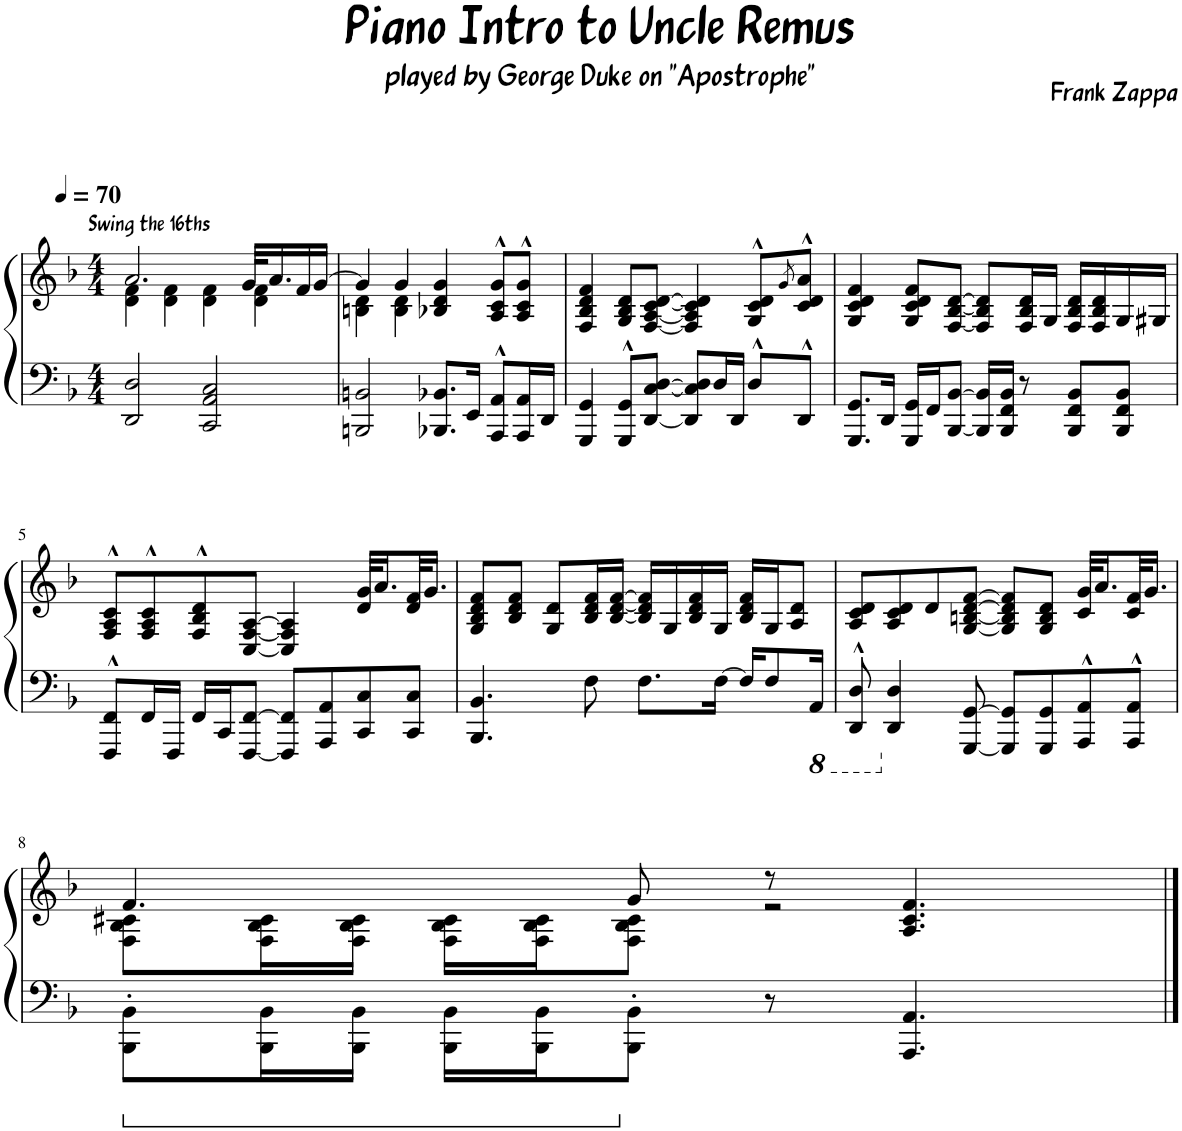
**kern	**kern
*part1	*part1
*staff2	*staff1
*I"Piano	*
*I'Pno.	*
*clefF4	*clefG2
*k[b-]	*k[b-]
*M4/4	*M4/4
*MM70	*MM70
=1	=1
*	*^
!	!LO:TX:a:t=Swing the 16ths	!
2DD/ 2D/	2.a/	4d\ 4f\
.	.	4d\ 4f\
2CC/ 2AA/ 2C/	.	4d\ 4f\
.	32g/KLL	4d\ 4f\
.	16.a/	.
.	16f/	.
.	[16g/JJ	.
=2	=2	=2
2BBBn/ 2BBn/	4g/]	4Bn\ 4d\
.	4g/	4B\ 4d\
8.BBB-X/ 8.BB-X/L	4B-X/ 4d/ 4g/	2ryy
16EE/Jk	.	.
8AAA/^^ 8AA/^^L	8A/^^ 8c/^^ 8g/^^L	.
16AAA/ 16AA/L	8A/^^ 8c/^^ 8g/^^J	.
16DD/JJ	.	.
*	*v	*v
=3	=3
4GGG/ 4GG/	4F/ 4B-/ 4d/ 4f/
8GGG/^^ 8GG/^^L	8G/ 8B-/ 8d/L
[8DD/ [8C/ [8D/J	[8F/ [8A/ [8c/ [8d/J
8DD/] 8C/] 8D/]L	4F/] 4A/] 4c/] 4d/]
16D/L	.
16DD/JJ	.
8D^^/L	8G/^^ 8c/^^ 8d/^^L
.	8qg/
8DD^^/J	8c/^^ 8d/^^ 8a/^^J
=4	=4
8.GGG/ 8.GG/L	4G/ 4c/ 4d/ 4f/
16DD/Jk	.
16GGG/ 16GG/LL	8G/ 8c/ 8d/ 8f/L
16FF/J	.
[8BBB-/ [8BB-/J	[8F/ [8B-/ [8d/J
16BBB-/] 16BB-/]LL	8F/] 8B-/] 8d/]L
16BBB-/ 16FF/ 16BB-/JJ	.
8r	16F/ 16B-/ 16d/L
.	16G/JJ
8BBB-/ 8FF/ 8BB-/L	16F/ 16B-/ 16d/LL
.	16F/ 16B-/ 16d/
8BBB-/ 8FF/ 8BB-/J	16G/
.	16G#X/JJ
!!LO:LB:g=z
=5	=5
8FFF/^^ 8FF/^^L	8F/^^ 8A/^^ 8c/^^L
16FF/L	8F/^^ 8A/^^ 8c/^^
16FFF/JJ	.
16FF/LL	8F/^^ 8B-/^^ 8d/^^
16CC/J	.
[8FFF/ [8FF/J	[8C/ [8F/ [8A/J
8FFF/] 8FF/]L	4C/] 4F/] 4A/]
8AAA/ 8AA/	.
8CC/ 8C/	32d/ 32g/KLL
.	16.a/
8CC/ 8C/J	32d/ 32f/K
.	16.g/JJ
=6	=6
4.BBB-/ 4.BB-/	8G/ 8B-/ 8d/ 8f/L
.	8B-/ 8d/ 8f/J
.	8G/ 8d/L
8F\	16B-/ 16d/ 16f/L
.	[16B-/ [16d/ [16f/JJ
8.F\L	16B-/] 16d/] 16f/]LL
.	16G/
.	16B-/ 16d/ 16f/
[16F\Jk	16G/JJ
16F/KL]	16B-/ 16d/ 16f/LL
8F/	16G/J
.	8A/ 8d/J
*8ba	*
16AAA/Jk	.
=7	=7
8DDD/^^ 8DD/^^	8A/ 8c/ 8d/L
*X8ba	*
4DD/ 4D/	8A/ 8c/ 8d/
.	8d/
[8GGG/ [8GG/	[8G/ [8Bn/ [8d/ [8f/J
8GGG/] 8GG/]L	8G/] 8B/] 8d/] 8f/]L
8GGG/ 8GG/	8G/ 8B/ 8d/J
8AAA/^^ 8AA/^^	32c/ 32g/KLL
.	16.a/
8AAA/^^ 8AA/^^J	32c/ 32f/K
.	16.g/JJ
!!LO:LB:g=z
=8	=8
*	*^
8BBB-\' 8BB-\'L	4.f/	8F\ 8B-\ 8c#X\L
16BBB-\ 16BB-\L	.	16F\ 16B-\ 16c#\L
16BBB-\ 16BB-\JJ	.	16F\ 16B-\ 16c#\JJ
16BBB-\ 16BB-\LL	.	16F\ 16B-\ 16c#\LL
16BBB-\ 16BB-\J	.	16F\ 16B-\ 16c#\J
8BBB-\' 8BB-\'J	8g/	8F\ 8B-\ 8c#\J
8r	8r	2r
4.AAA/ 4.AA/	4.A/ 4.c#X/ 4.f/	.
*	*v	*v
==	==
*-	*-
